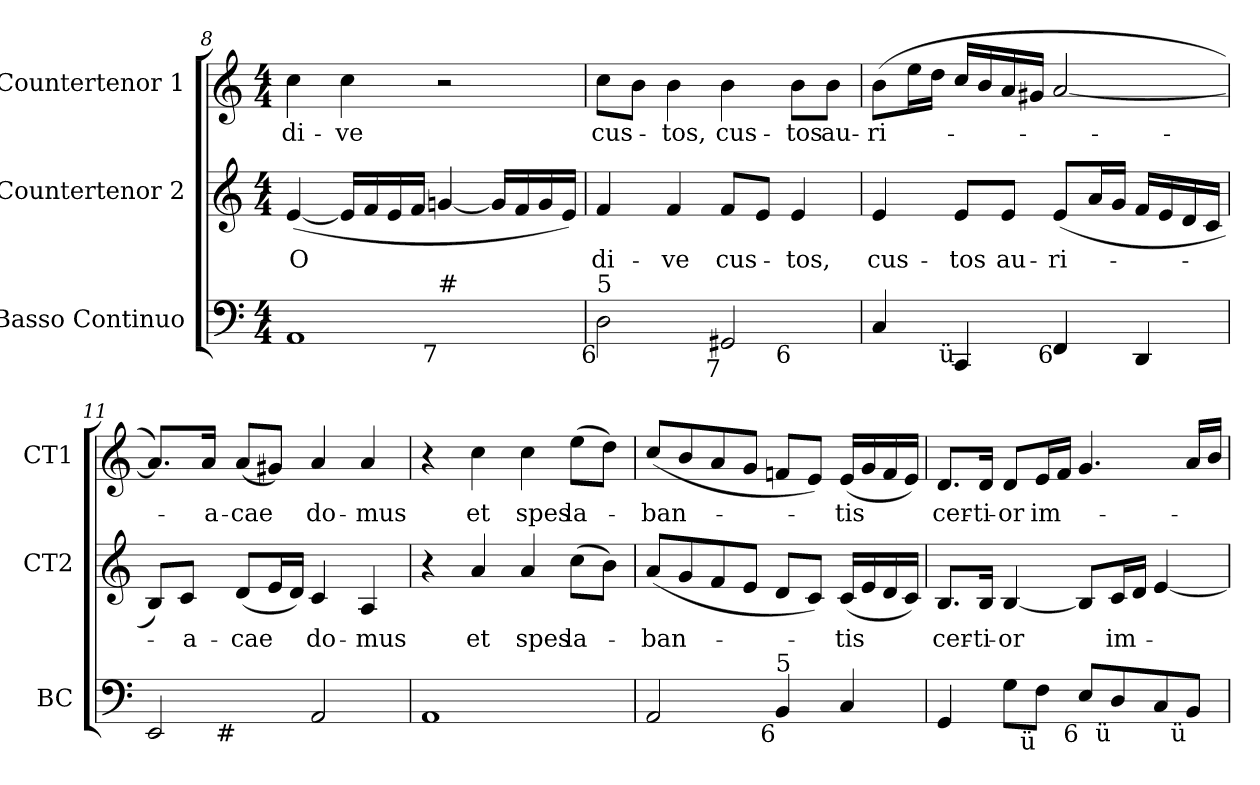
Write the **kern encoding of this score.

**kern	**kern	**text	**kern	**text
*part3	*part2	*part2	*part1	*part1
*staff3	*staff2	*staff2	*staff1	*staff1
*I"Basso Continuo	*I"Countertenor 2	*	*I"Countertenor 1	*
*I'BC	*I'CT2	*	*I'CT1	*
!!LO:LB:g=z
*clefF4	*clefG2	*	*clefG2	*
*k[]	*k[]	*	*k[]	*
*C:	*C:	*	*C:	*
*M4/4	*M4/4	*	*M4/4	*
=8	=8	=8	=8	=8
!	!	!LO:LY:b:color=#000000	!	!
!	!	!	!	!LO:LY:b:color=#000000
*^	*	*	*	*
1AAi	2ryy	([<4ei/	O	4cci\	di-
!	!	!	!	!	!LO:LY:b:color=#000000
.	.	16ei/LL]	.	4cci\	-ve
.	.	16fi/	.	.	.
.	.	16ei/	.	.	.
.	.	16fi/JJ	.	.	.
!	!LO:TX:b:rj:t=7	!	!	!	!
!	!LO:TX:t=#	!	!	!	!
.	2ryy	[<4gni/	.	2r	.
.	.	16gi/LL]	.	.	.
.	.	16fi/	.	.	.
.	.	16gi/	.	.	.
.	.	16ei/JJ)	.	.	.
=9	=9	=9	=9	=9	=9
!	!	!	!LO:LY:b:color=#000000	!	!
!LO:TX:b:rj:t=6	!	!	!	!	!
!LO:TX:t=5	!	!	!	!	!
!	!	!	!	!	!LO:LY:b:color=#000000
2Di\	2.ryy	4fi/	di-	8cci\L	cus-
.	.	.	.	8bi\J	.
!	!	!	!LO:LY:b:color=#000000	!	!
!	!	!	!	!	!LO:LY:b:color=#000000
.	.	4fi/	-ve	4bi\	-tos,
!	!	!	!LO:LY:b:color=#000000	!	!
!LO:TX:b:rj:t=7	!	!	!	!	!
!	!	!	!	!	!LO:LY:b:color=#000000
2GG#Xi/	.	8fi/L	cus-	4bi\	cus-
.	.	8ei/J	.	.	.
!	!	!	!LO:LY:b:color=#000000	!	!
!	!LO:TX:b:rj:t=6	!	!	!	!
!	!	!	!	!	!LO:LY:b:color=#000000
.	4ryy	4ei/	-tos,	8bi\L	-tos
!	!	!	!	!	!LO:LY:b:color=#000000
.	.	.	.	8bi\J	au-
*v	*v	*	*	*	*
=10	=10	=10	=10	=10
*^	*	*	*	*
!	!	!	!LO:LY:b:color=#000000	!	!
*v	*v	*	*	*	*
*^	*	*	*	*
!LO:TX:b:rj:t=6	!	!	!	!	!
!	!	!	!	!	!LO:LY:b:color=#000000
*v	*v	*	*	*	*
4Ci/	4ei/	cus-	(8bi\L	-ri-
.	.	.	16eei\L	.
.	.	.	16ddi\JJ	.
!LO:TX:b:rj:t=ü	!	!	!	!
!	!	!LO:LY:b:color=#000000	!	!
4CCi/	8ei/L	-tos	16cci/LL	.
.	.	.	16bi/	.
!	!	!LO:LY:b:color=#000000	!	!
.	8ei/J	au-	16ai/	.
.	.	.	16g#Xi/JJ	.
!LO:TX:b:rj:t=6	!	!	!	!
!	!	!LO:LY:b:color=#000000	!	!
4FFi/	(8ei/L	-ri-	[<2ai/	.
.	16ai/L	.	.	.
.	16gi/JJ	.	.	.
4DDi/	16fi/LL	.	.	.
.	16ei/	.	.	.
.	16di/	.	.	.
.	16ci/JJ	.	.	.
=11	=11	=11	=11	=11
!LO:TX:b:rj:t=4	!	!	!	!
*^	*	*	*	*
2EEi/	4ryy	8Bi/L)	.	8.ai/L])	.
!	!	!	!LO:LY:b:color=#000000	!	!
.	.	8ci/J	-a-	.	.
!	!	!	!	!	!LO:LY:b:color=#000000
.	.	.	.	16ai/Jk	-a-
!	!	!	!LO:LY:b:color=#000000	!	!
!	!LO:TX:b:rj:t=#	!	!	!	!
!	!	!	!	!	!LO:LY:b:color=#000000
.	2.ryy	(8di/L	-cae	(8ai/L	-cae
.	.	16ei/L	.	8g#Xi/J)	.
.	.	16di/JJ)	.	.	.
!	!	!	!LO:LY:b:color=#000000	!	!
!	!	!	!	!	!LO:LY:b:color=#000000
2AAi/	.	4ci/	do-	4ai/	do-
!	!	!	!LO:LY:b:color=#000000	!	!
!	!	!	!	!	!LO:LY:b:color=#000000
.	.	4Ai/	-mus	4ai/	-mus
*v	*v	*	*	*	*
!!LO:PB:g=z
=12	=12	=12	=12	=12
1AAi	4r	.	4r	.
!	!	!LO:LY:b:color=#000000	!	!
!	!	!	!	!LO:LY:b:color=#000000
.	4ai/	et	4cci\	et
!	!	!LO:LY:b:color=#000000	!	!
!	!	!	!	!LO:LY:b:color=#000000
.	4ai/	spes	4cci\	spes
!	!	!LO:LY:b:color=#000000	!	!
!	!	!	!	!LO:LY:b:color=#000000
.	(8cci\L	la-	(8eei\L	la-
.	8bi\J)	.	8ddi\J)	.
=13	=13	=13	=13	=13
!	!	!LO:LY:b:color=#000000	!	!
!	!	!	!	!LO:LY:b:color=#000000
2AAi/	(8ai/L	-ban-	(8cci/L	-ban-
.	8gi/	.	8bi/	.
.	8fi/	.	8ai/	.
.	8ei/J	.	8gi/J	.
!LO:TX:b:rj:t=6	!	!	!	!
!LO:TX:t=5	!	!	!	!
4BBi/	8di/L	.	8fni/L	.
.	8ci/J)	.	8ei/J)	.
!	!	!LO:LY:b:color=#000000	!	!
!	!	!	!	!LO:LY:b:color=#000000
4Ci/	(16ci/LL	-tis	(16ei/LL	-tis
.	16ei/	.	16gi/	.
.	16di/	.	16fi/	.
.	16ci/JJ)	.	16ei/JJ)	.
=14	=14	=14	=14	=14
!	!	!LO:LY:b:color=#000000	!	!
!	!	!	!	!LO:LY:b:color=#000000
4GGi/	8.Bi/L	cer-	8.di/L	cer-
!	!	!LO:LY:b:color=#000000	!	!
!	!	!	!	!LO:LY:b:color=#000000
.	16Bi/Jk	-ti-	16di/Jk	-ti-
!	!	!LO:LY:b:color=#000000	!	!
!	!	!	!	!LO:LY:b:color=#000000
8Gi\L	[<4Bi/	-or	8di/L	-or
!LO:TX:b:rj:t=ü	!	!	!	!
!	!	!	!	!LO:LY:b:color=#000000
8Fi\J	.	.	16ei/L	im-
.	.	.	16fi/JJ	.
!LO:TX:b:rj:t=6	!	!	!	!
8Ei/L	8Bi/L]	.	4.gi/	.
!LO:TX:b:rj:t=ü	!	!	!	!
!	!	!LO:LY:b:color=#000000	!	!
8Di/	16ci/L	im-	.	.
.	16di/JJ	.	.	.
8Ci/	[<4ei/	.	.	.
!LO:TX:b:rj:t=ü	!	!	!	!
8BBi/J	.	.	16ai/LL	.
.	.	.	16bi/JJ	.
=	=	=	=	=
*-	*-	*-	*-	*-
